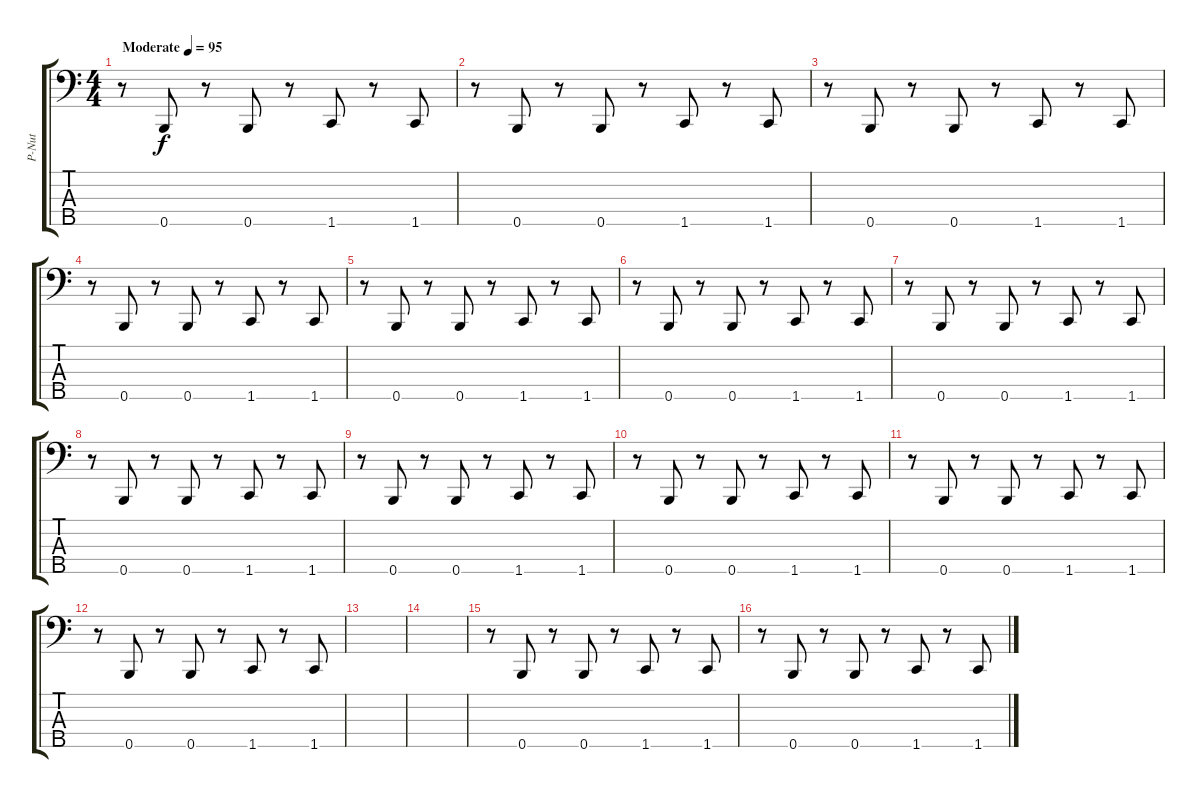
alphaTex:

\track ("P-Nut" "P-Nut") {instrument electricbassfinger}
\staff {score tabs}
\tuning (G2 D2 A1 E1 B0) {hide}
\ts (4 4)
\tempo (95 "Moderate")
\clef f4
\ks c
r.8{dy f instrument electricbassfinger} 0.5.8 r.8 0.5.8 r.8 1.5.8 r.8 1.5.8 |
r.8 0.5.8 r.8 0.5.8 r.8 1.5.8 r.8 1.5.8 |
r.8 0.5.8 r.8 0.5.8 r.8 1.5.8 r.8 1.5.8 |
r.8 0.5.8 r.8 0.5.8 r.8 1.5.8 r.8 1.5.8 |
r.8 0.5.8 r.8 0.5.8 r.8 1.5.8 r.8 1.5.8 |
r.8 0.5.8 r.8 0.5.8 r.8 1.5.8 r.8 1.5.8 |
r.8 0.5.8 r.8 0.5.8 r.8 1.5.8 r.8 1.5.8 |
r.8 0.5.8 r.8 0.5.8 r.8 1.5.8 r.8 1.5.8 |
r.8 0.5.8 r.8 0.5.8 r.8 1.5.8 r.8 1.5.8 |
r.8 0.5.8 r.8 0.5.8 r.8 1.5.8 r.8 1.5.8 |
r.8 0.5.8 r.8 0.5.8 r.8 1.5.8 r.8 1.5.8 |
r.8 0.5.8 r.8 0.5.8 r.8 1.5.8 r.8 1.5.8 |
|
|
r.8 0.5.8 r.8 0.5.8 r.8 1.5.8 r.8 1.5.8 |
r.8 0.5.8 r.8 0.5.8 r.8 1.5.8 r.8 1.5.8
